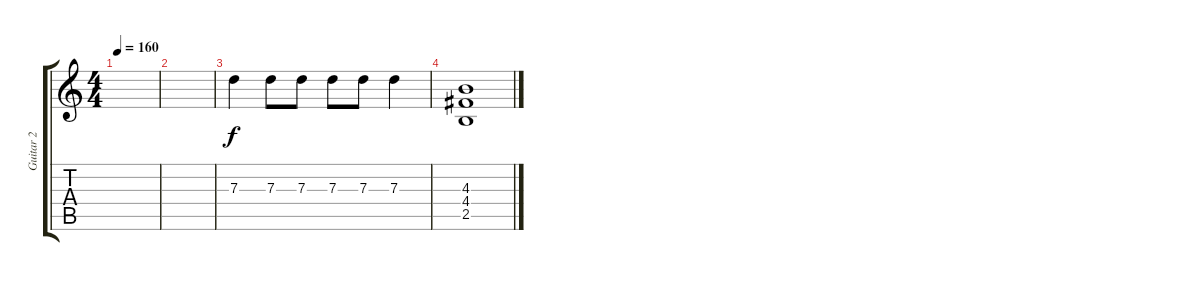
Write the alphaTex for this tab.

\track ("Guitar 2" "Guitar 2") {instrument overdrivenguitar}
\staff {score tabs}
\tuning (E4 B3 G3 D3 A2 E2) {hide}
\ts (4 4)
\tempo 160
\clef g2
\ks c
|
|
7.3.4 7.3.8 7.3.8 7.3.8 7.3.8 7.3.4 |
(4.3 4.4 2.5).1
